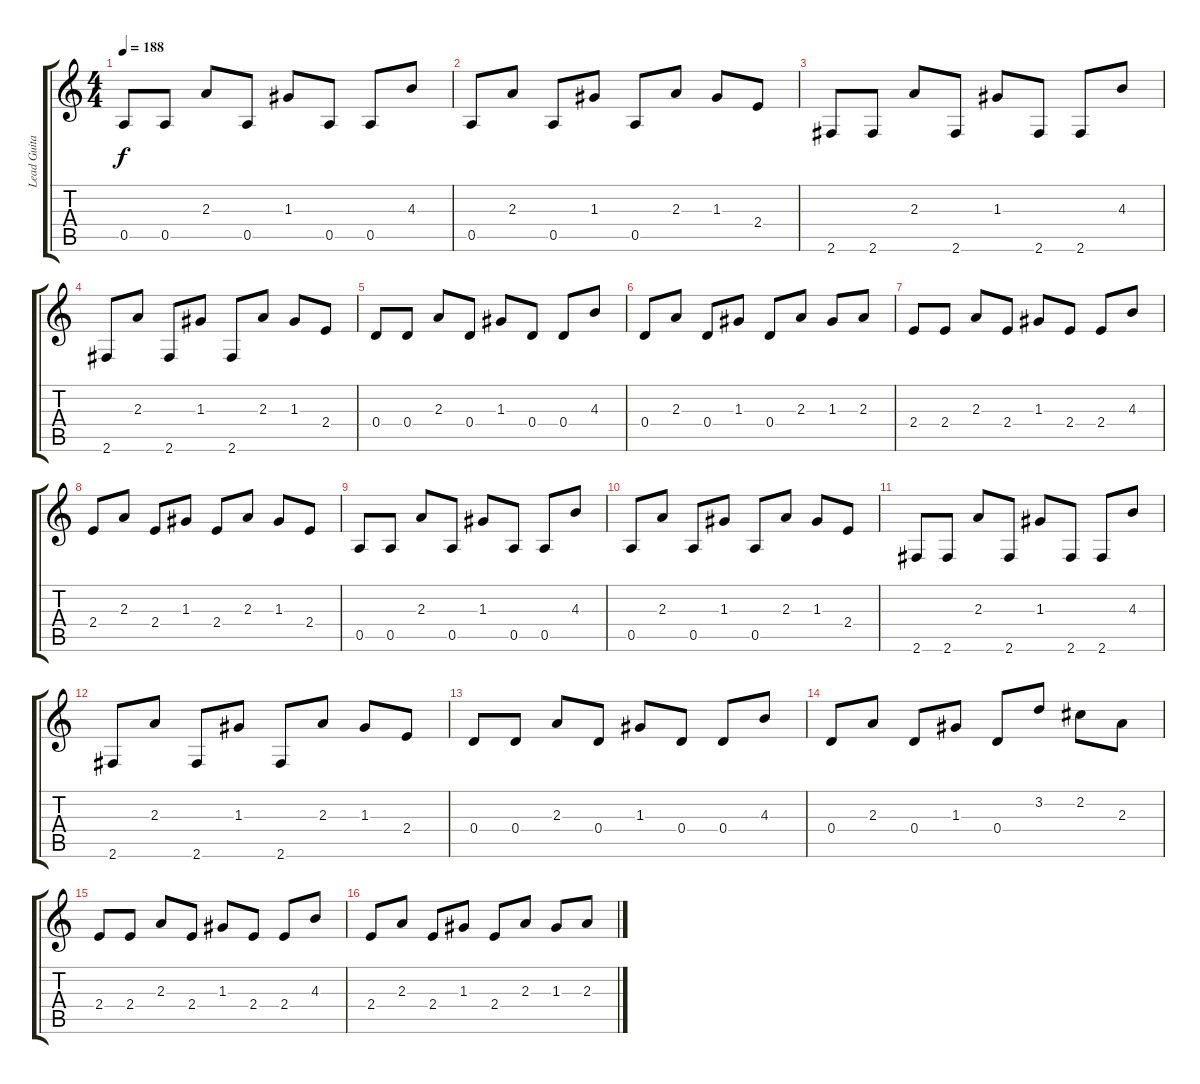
\track ("Lead Guitar" "Lead Guita") {instrument distortionguitar}
\staff {score tabs}
\tuning (E4 B3 G3 D3 A2 E2) {hide}
\ts (4 4)
\tempo 188
\clef g2
\ks c
0.5.8{dy f} 0.5.8 2.3.8 0.5.8 1.3.8 0.5.8 0.5.8 4.3.8 |
0.5.8 2.3.8 0.5.8 1.3.8 0.5.8 2.3.8 1.3.8 2.4.8 |
2.6.8 2.6.8 2.3.8 2.6.8 1.3.8 2.6.8 2.6.8 4.3.8 |
2.6.8 2.3.8 2.6.8 1.3.8 2.6.8 2.3.8 1.3.8 2.4.8 |
0.4.8{volume 13 instrument distortionguitar} 0.4.8 2.3.8 0.4.8 1.3.8 0.4.8 0.4.8 4.3.8 |
0.4.8 2.3.8 0.4.8 1.3.8 0.4.8 2.3.8 1.3.8 2.3.8 |
2.4.8 2.4.8 2.3.8 2.4.8 1.3.8 2.4.8 2.4.8 4.3.8 |
2.4.8 2.3.8 2.4.8 1.3.8 2.4.8 2.3.8 1.3.8 2.4.8 |
0.5.8 0.5.8 2.3.8 0.5.8 1.3.8 0.5.8 0.5.8 4.3.8 |
0.5.8 2.3.8 0.5.8 1.3.8 0.5.8 2.3.8 1.3.8 2.4.8 |
2.6.8 2.6.8 2.3.8 2.6.8 1.3.8 2.6.8 2.6.8 4.3.8 |
2.6.8 2.3.8 2.6.8 1.3.8 2.6.8 2.3.8 1.3.8 2.4.8 |
0.4.8 0.4.8 2.3.8 0.4.8 1.3.8 0.4.8 0.4.8 4.3.8 |
0.4.8 2.3.8 0.4.8 1.3.8 0.4.8 3.2.8 2.2.8 2.3.8 |
2.4.8 2.4.8 2.3.8 2.4.8 1.3.8 2.4.8 2.4.8 4.3.8 |
2.4.8 2.3.8 2.4.8 1.3.8 2.4.8 2.3.8 1.3.8 2.3.8
